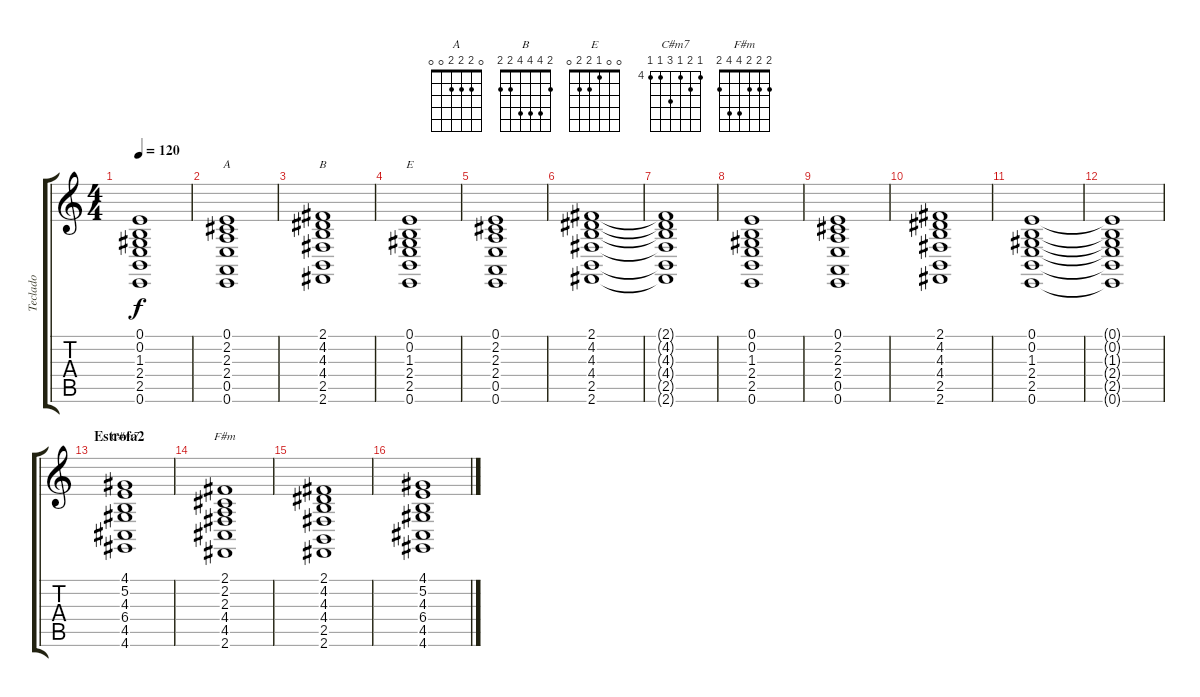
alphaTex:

\track ("Teclado" "Teclado") {instrument stringensemble1}
\staff {score tabs}
\tuning (E4 B3 G3 D3 A2 E2) {hide}
\chord ("A" 0 2 2 2 0 0)
\chord ("B" 2 4 4 4 2 2)
\chord ("E" 0 0 1 2 2 0)
\chord ("C#m7" 4 5 4 6 4 4) {firstfret 4}
\chord ("F#m" 2 2 2 4 4 2)
\ts (4 4)
\tempo 120
\clef g2
\ks c
(0.1{t} 0.2{t} 1.3{t} 2.4{t} 2.5{t} 0.6{t}).1{dy f} |
(0.1 2.2 2.3 2.4 0.5 0.6).1{ch "A" volume 13 balance 3 instrument choiraahs} |
(2.1 4.2 4.3 4.4 2.5 2.6).1{ch "B"} |
(0.1 0.2 1.3 2.4 2.5 0.6).1{ch "E"} |
(0.1 2.2 2.3 2.4 0.5 0.6).1{volume 6 balance 6 instrument stringensemble1} |
(2.1 4.2 4.3 4.4 2.5 2.6).1 |
(2.1{t} 4.2{t} 4.3{t} 4.4{t} 2.5{t} 2.6{t}).1 |
(0.1 0.2 1.3 2.4 2.5 0.6).1 |
(0.1 2.2 2.3 2.4 0.5 0.6).1 |
(2.1 4.2 4.3 4.4 2.5 2.6).1 |
(0.1 0.2 1.3 2.4 2.5 0.6).1 |
(0.1{t} 0.2{t} 1.3{t} 2.4{t} 2.5{t} 0.6{t}).1 |
\section ("" "Estrofa2")
(4.1 5.2 4.3 6.4 4.5 4.6).1{ch "C#m7"} |
(2.1 2.2 2.3 4.4 4.5 2.6).1{ch "F#m"} |
(2.1 4.2 4.3 4.4 2.5 2.6).1 |
(4.1 5.2 4.3 6.4 4.5 4.6).1
